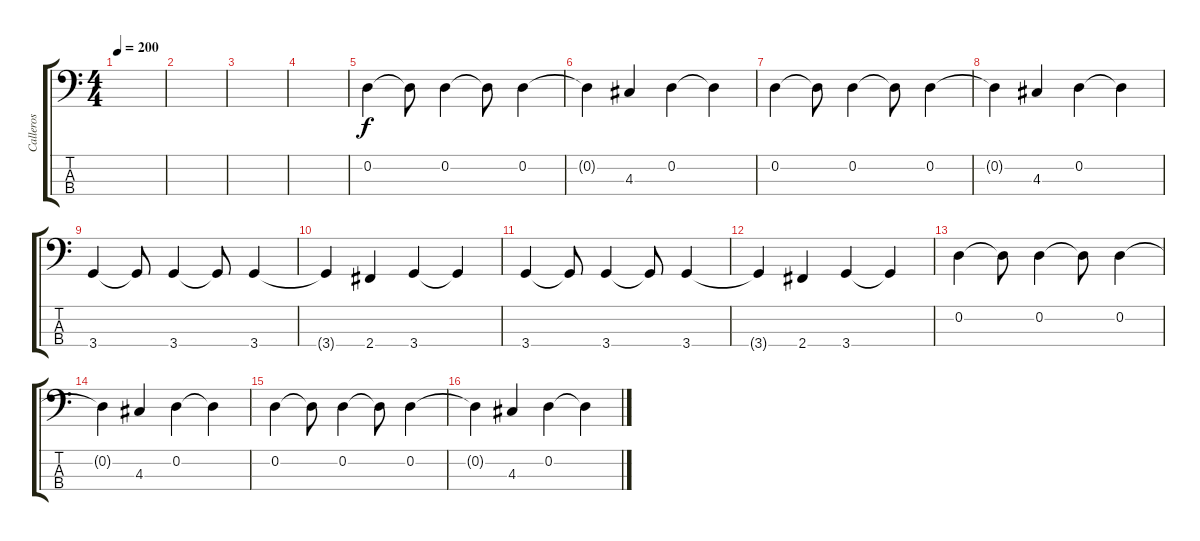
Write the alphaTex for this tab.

\track ("Calleros" "Calleros") {instrument electricbassfinger}
\staff {score tabs}
\tuning (G2 D2 A1 E1) {hide}
\ts (4 4)
\tempo 200
\clef f4
\ks c
|
|
|
|
0.2.4 0.2{t}.8 0.2.4 0.2{t}.8 0.2.4 |
0.2{t}.4 4.3.4 0.2.4 0.2{t}.4 |
0.2.4 0.2{t}.8 0.2.4 0.2{t}.8 0.2.4 |
0.2{t}.4 4.3.4 0.2.4 0.2{t}.4 |
3.4.4 3.4{t}.8 3.4.4 3.4{t}.8 3.4.4 |
3.4{t}.4 2.4.4 3.4.4 3.4{t}.4 |
3.4.4 3.4{t}.8 3.4.4 3.4{t}.8 3.4.4 |
3.4{t}.4 2.4.4 3.4.4 3.4{t}.4 |
0.2.4 0.2{t}.8 0.2.4 0.2{t}.8 0.2.4 |
0.2{t}.4 4.3.4 0.2.4 0.2{t}.4 |
0.2.4 0.2{t}.8 0.2.4 0.2{t}.8 0.2.4 |
0.2{t}.4 4.3.4 0.2.4 0.2{t}.4
